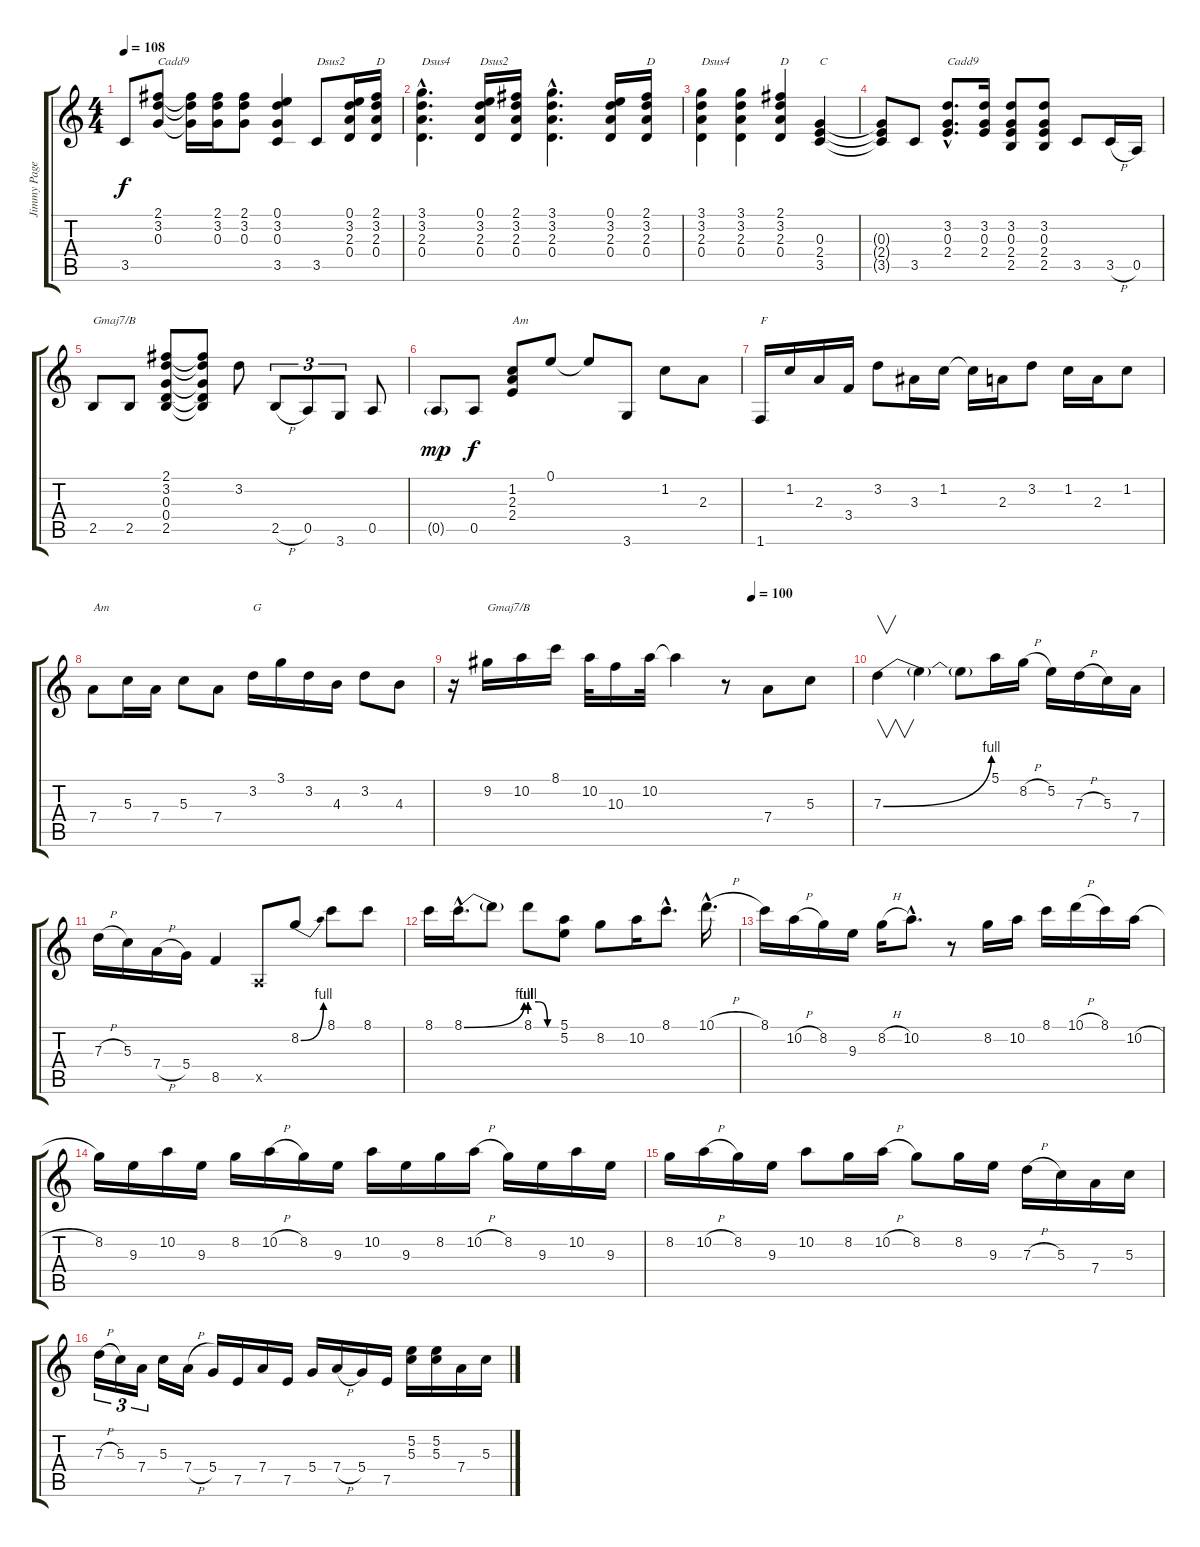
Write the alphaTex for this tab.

\track ("Jimmy Page" "Jimmy Page") {instrument overdrivenguitar}
\staff {score tabs}
\tuning (E4 B3 G3 D3 A2 E2) {hide}
\ts (4 4)
\tempo 108
\clef g2
\ks c
3.5.8{dy f} (2.1 3.2 0.3).8{txt "Cadd9"} (2.1{t} 3.2{t} 0.3{t}).16 (2.1 3.2 0.3).16 (2.1 3.2 0.3).8 (0.1 3.2 0.3 3.5).4 3.5.8{txt "Dsus2"} (0.1 3.2 2.3 0.4).16 (2.1 3.2 2.3 0.4).16{txt "D"} |
(3.1{hac} 3.2{hac} 2.3{hac} 0.4{hac}).4{d txt "Dsus4"} (0.1 3.2 2.3 0.4).16{txt "Dsus2"} (2.1 3.2 2.3 0.4).16 (3.1{hac} 3.2{hac} 2.3{hac} 0.4{hac}).4{d} (0.1 3.2 2.3 0.4).16 (2.1 3.2 2.3 0.4).16{txt "D"} |
(3.1 3.2 2.3 0.4).4{txt "Dsus4"} (3.1 3.2 2.3 0.4).4 (2.1 3.2 2.3 0.4).4{txt "D"} (0.3 2.4 3.5).4{txt "C"} |
(0.3{t} 2.4{t} 3.5{t}).8 3.5.8 (3.2{hac} 0.3{hac} 2.4{hac}).8{d txt "Cadd9"} (3.2 0.3 2.4).16 (3.2 0.3 2.4 2.5).8 (3.2 0.3 2.4 2.5).8 3.5.8 3.5{h}.16 0.5.16 |
2.5.8{txt "Gmaj7/B"} 2.5.8 (2.1 3.2 0.3 0.4 2.5).8 (2.1{t} 3.2{t} 0.3{t} 0.4{t} 2.5{t}).8 3.2.8 2.5{h}.8{tu (3 2)} 0.5.8{tu (3 2)} 3.6.8{tu (3 2)} 0.5.8 |
0.5{g}.8{dy mp} 0.5.8{dy f} (1.2 2.3 2.4).8{txt "Am"} 0.1.8 0.1{t}.8 3.6.8 1.2.8 2.3.8 |
1.6.16{txt "F"} 1.2.16 2.3.16 3.4.16 3.2.8 3.3.16 1.2.16 1.2{t}.16 2.3.16 3.2.8 1.2.16 2.3.16 1.2.8 |
7.4.8{txt "Am"} 5.3.16 7.4.16 5.3.8 7.4.8 3.2.16{txt "G"} 3.1.16 3.2.16 4.3.16 3.2.8 4.3.8 |
\tempo (100 0.75)
r.16 9.2.16{txt "Gmaj7/B"} 10.2.16 8.1.16 10.2.32 10.3.16 10.2.32 10.2{t}.4 r.8 7.4.8{instrument overdrivenguitar} 5.3.8 |
7.3{be (bend 0 0 60 4)}.4{v} 7.3{t}.4 7.3{t}.8 5.1.16 8.2{h}.16 5.2.16 7.3{h}.16 5.3.16 7.4.16 |
7.3{h}.16 5.3.16 7.4{h}.16 5.4.16 8.5.4 0.5{x}.8 8.2{be (bend 0 0 60 4)}.8 8.1.8 8.1.8 |
8.1.16 8.1{be (bend 0 0 60 4) hac}.16{d} 8.1{t}.8 8.1{be (custom 0 4 20 4 40 0 60 0)}.8 (5.1 5.2).8 8.2.8 10.2.16 8.1{hac}.8{d} 10.1{h hac}.16{d} |
8.1.16 10.2{h}.16 8.2.16 9.3.16 8.2{h}.16 10.2{hac}.8{d} r.8 8.2.16 10.2.16 8.1.16 10.1{h}.16 8.1.16 10.2{h}.16 |
8.2.16 9.3.16 10.2.16 9.3.16 8.2.16 10.2{h}.16 8.2.16 9.3.16 10.2.16 9.3.16 8.2.16 10.2{h}.16 8.2.16 9.3.16 10.2.16 9.3.16 |
8.2.16 10.2{h}.16 8.2.16 9.3.16 10.2.8 8.2.16 10.2{h}.16 8.2.8 8.2.16 9.3.16 7.3{h}.16 5.3.16 7.4.16 5.3.16 |
7.3{h}.16{tu (3 2)} 5.3.16{tu (3 2)} 7.4.16{tu (3 2)} 5.3.16 7.4{h}.16 5.4.16 7.5.16 7.4.16 7.5.16 5.4.16 7.4{h}.16 5.4.16 7.5.16 (5.2 5.3).16 (5.2 5.3).16 7.4.16 5.3.16
